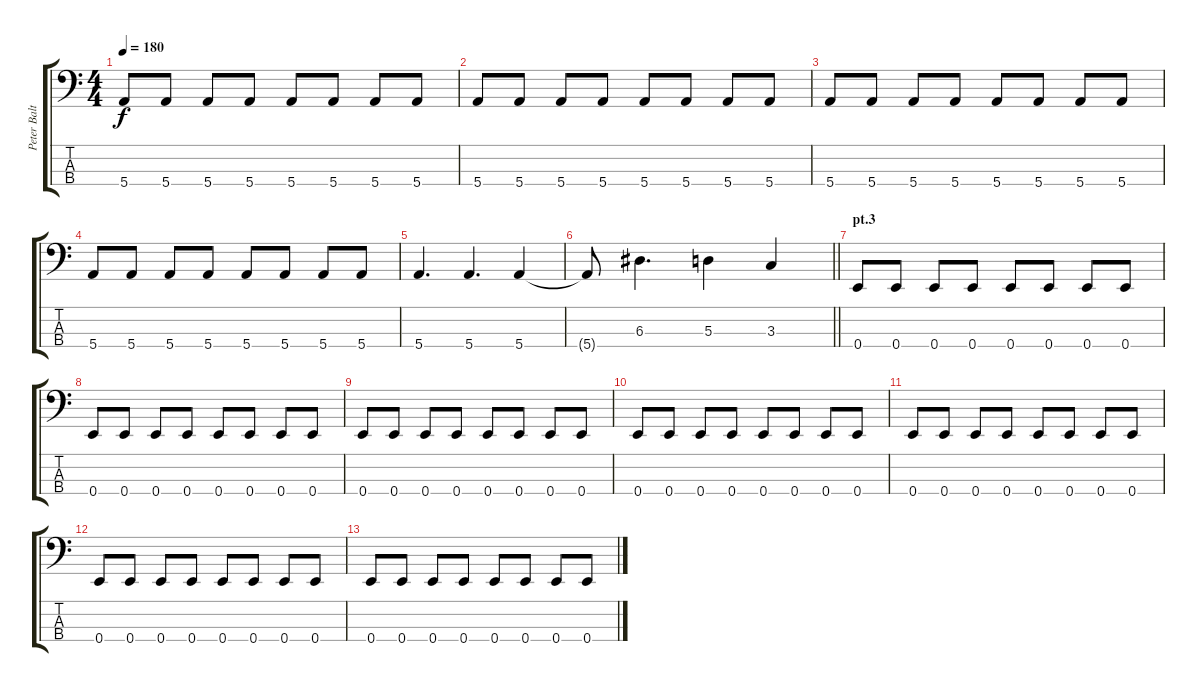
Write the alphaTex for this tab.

\track ("Peter Baltes" "Peter Balt") {instrument electricbasspick}
\staff {score tabs}
\tuning (G2 D2 A1 E1) {hide}
\ts (4 4)
\tempo 180
\clef f4
\ks c
5.4.8{dy f} 5.4.8 5.4.8 5.4.8 5.4.8 5.4.8 5.4.8 5.4.8 |
5.4.8 5.4.8 5.4.8 5.4.8 5.4.8 5.4.8 5.4.8 5.4.8 |
5.4.8 5.4.8 5.4.8 5.4.8 5.4.8 5.4.8 5.4.8 5.4.8 |
5.4.8 5.4.8 5.4.8 5.4.8 5.4.8 5.4.8 5.4.8 5.4.8 |
5.4.4{d} 5.4.4{d} 5.4.4 |
\barLineRight lightlight
5.4{t}.8 6.3.4{d} 5.3.4 3.3.4 |
\section ("" "pt.3")
0.4.8 0.4.8 0.4.8 0.4.8 0.4.8 0.4.8 0.4.8 0.4.8 |
0.4.8 0.4.8 0.4.8 0.4.8 0.4.8 0.4.8 0.4.8 0.4.8 |
0.4.8 0.4.8 0.4.8 0.4.8 0.4.8 0.4.8 0.4.8 0.4.8 |
0.4.8 0.4.8 0.4.8 0.4.8 0.4.8 0.4.8 0.4.8 0.4.8 |
0.4.8 0.4.8 0.4.8 0.4.8 0.4.8 0.4.8 0.4.8 0.4.8 |
0.4.8 0.4.8 0.4.8 0.4.8 0.4.8 0.4.8 0.4.8 0.4.8 |
0.4.8 0.4.8 0.4.8 0.4.8 0.4.8 0.4.8 0.4.8 0.4.8
